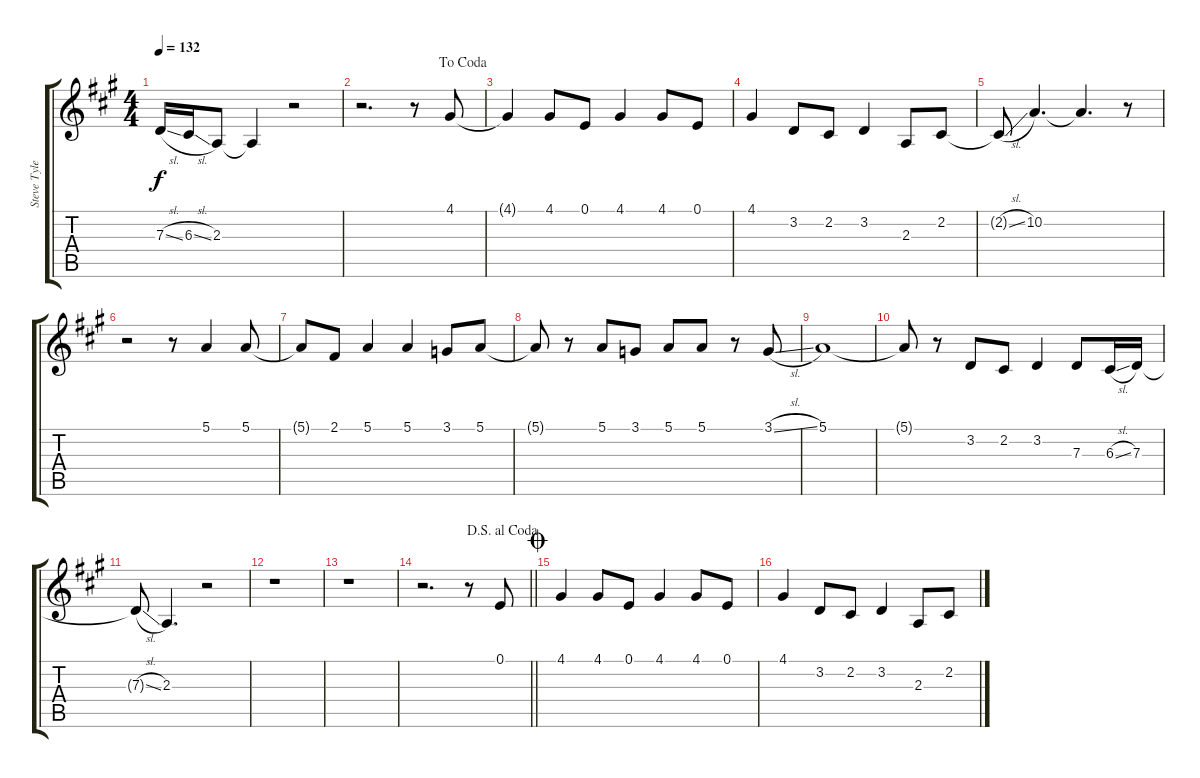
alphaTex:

\track ("Steve Tyler Vocals" "Steve Tyle") {instrument frenchhorn}
\staff {score tabs}
\tuning (E4 B3 G3 D3 A2 E2) {hide}
\ts (4 4)
\tempo 132
\clef g2
\ks a
7.3{sl t}.16{dy f} 6.3{sl}.16 2.3.8 2.3{t}.4 r.2 |
\jump dacoda
r.2{d} r.8 4.1.8 |
4.1{t}.4 4.1.8 0.1.8 4.1.4 4.1.8 0.1.8 |
4.1.4 3.2.8 2.2.8 3.2.4 2.3.8 2.2.8 |
2.2{sl t}.8 10.2.4{d} 10.2{t}.4{d} r.8 |
r.2 r.8 5.1.4 5.1.8 |
5.1{t}.8 2.1.8 5.1.4 5.1.4 3.1.8 5.1.8 |
5.1{t}.8 r.8 5.1.8 3.1.8 5.1.8 5.1.8 r.8 3.1{sl}.8 |
5.1.1 |
5.1{t}.8 r.8 3.2.8 2.2.8 3.2.4 7.3.8 6.3{sl}.16 7.3.16 |
7.3{sl t}.8 2.3.4{d} r.2 |
r.1 |
r.1 |
\jump dalsegnoalcoda
\barLineRight lightlight
r.2{d} r.8 0.1.8 |
\jump coda
4.1.4 4.1.8 0.1.8 4.1.4 4.1.8 0.1.8 |
4.1.4 3.2.8 2.2.8 3.2.4 2.3.8 2.2.8
